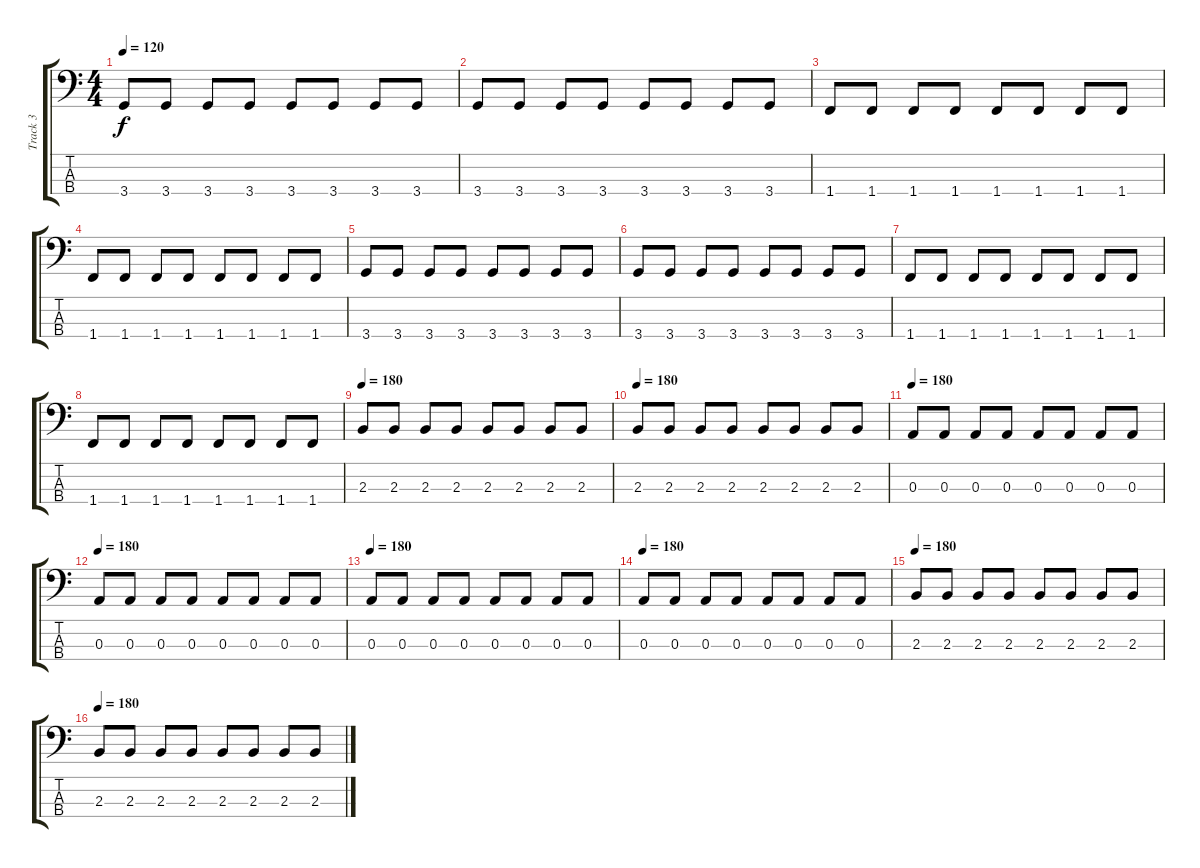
\track ("Track 3" "Track 3") {instrument electricbassfinger}
\staff {score tabs}
\tuning (G2 D2 A1 E1) {hide}
\ts (4 4)
\tempo 120
\clef f4
\ks c
3.4.8{dy f} 3.4.8 3.4.8 3.4.8 3.4.8 3.4.8 3.4.8 3.4.8 |
3.4.8 3.4.8 3.4.8 3.4.8 3.4.8 3.4.8 3.4.8 3.4.8 |
1.4.8 1.4.8 1.4.8 1.4.8 1.4.8 1.4.8 1.4.8 1.4.8 |
1.4.8 1.4.8 1.4.8 1.4.8 1.4.8 1.4.8 1.4.8 1.4.8 |
3.4.8 3.4.8 3.4.8 3.4.8 3.4.8 3.4.8 3.4.8 3.4.8 |
3.4.8 3.4.8 3.4.8 3.4.8 3.4.8 3.4.8 3.4.8 3.4.8 |
1.4.8 1.4.8 1.4.8 1.4.8 1.4.8 1.4.8 1.4.8 1.4.8 |
1.4.8 1.4.8 1.4.8 1.4.8 1.4.8 1.4.8 1.4.8 1.4.8 |
\tempo 180
2.3.8 2.3.8 2.3.8 2.3.8 2.3.8 2.3.8 2.3.8 2.3.8 |
\tempo 180
2.3.8 2.3.8 2.3.8 2.3.8 2.3.8 2.3.8 2.3.8 2.3.8 |
\tempo 180
0.3.8 0.3.8 0.3.8 0.3.8 0.3.8 0.3.8 0.3.8 0.3.8 |
\tempo 180
0.3.8 0.3.8 0.3.8 0.3.8 0.3.8 0.3.8 0.3.8 0.3.8 |
\tempo 180
0.3.8 0.3.8 0.3.8 0.3.8 0.3.8 0.3.8 0.3.8 0.3.8 |
\tempo 180
0.3.8 0.3.8 0.3.8 0.3.8 0.3.8 0.3.8 0.3.8 0.3.8 |
\tempo 180
2.3.8 2.3.8 2.3.8 2.3.8 2.3.8 2.3.8 2.3.8 2.3.8 |
\tempo 180
2.3.8 2.3.8 2.3.8 2.3.8 2.3.8 2.3.8 2.3.8 2.3.8
